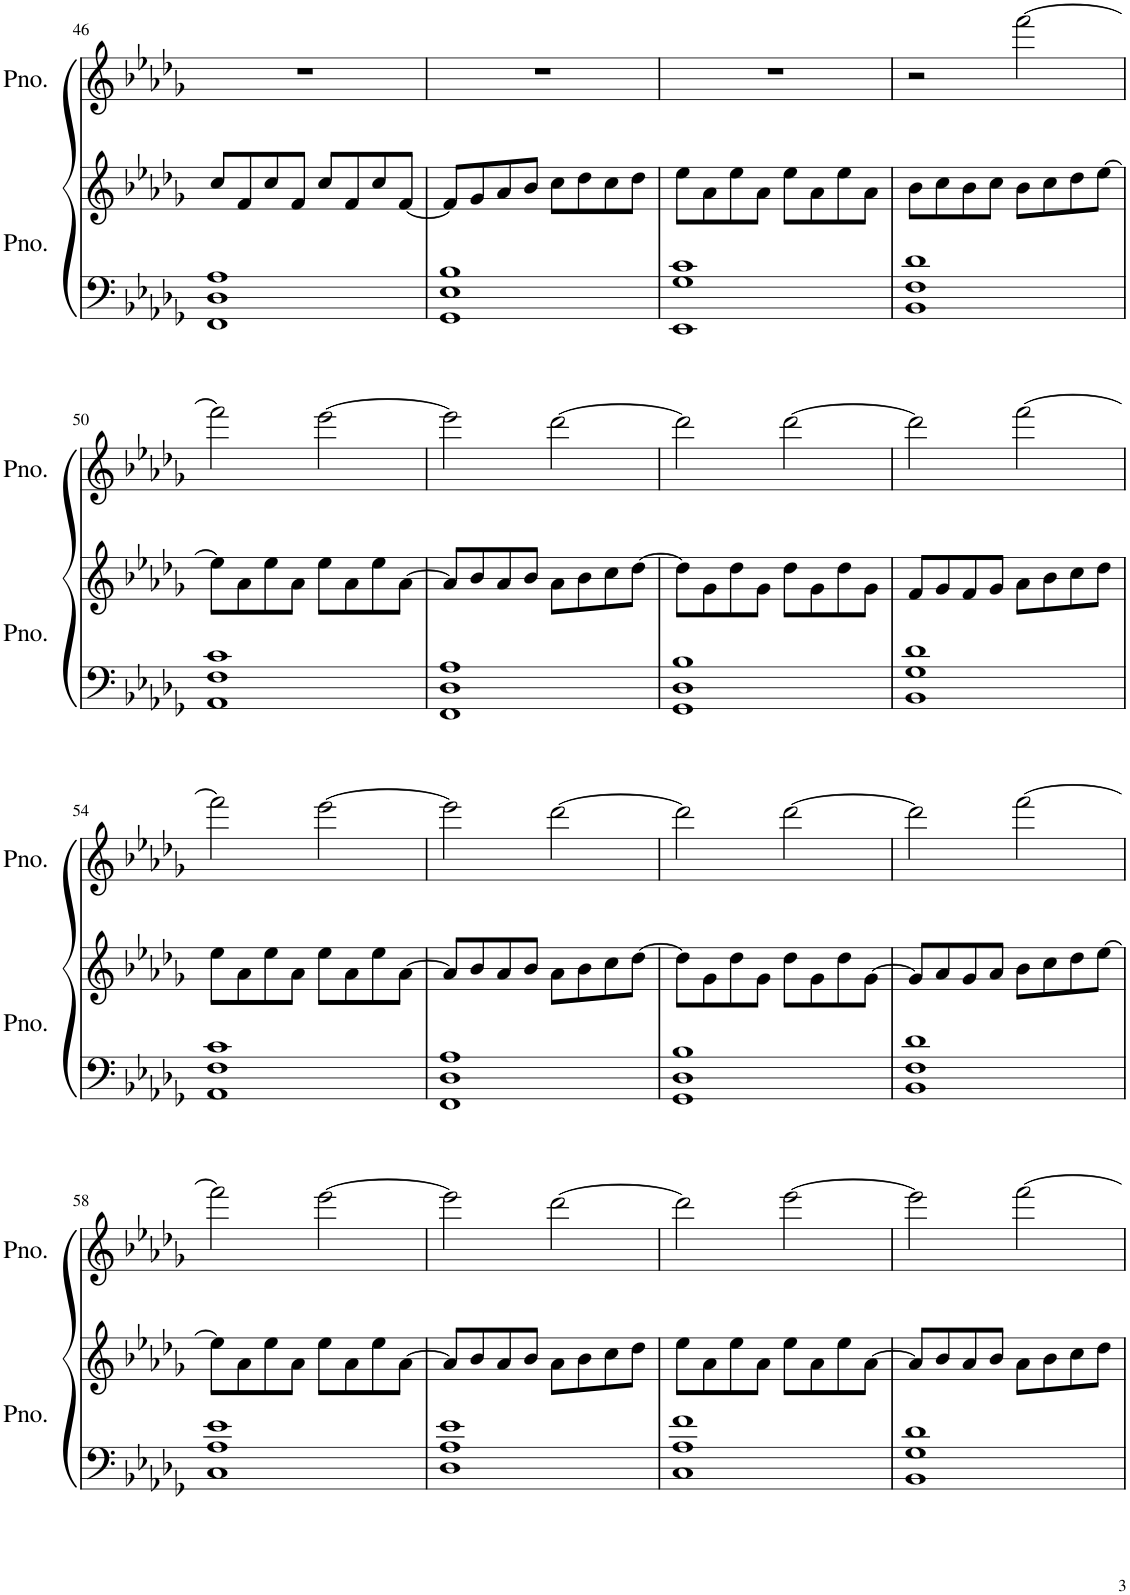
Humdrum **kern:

**kern	**kern	**kern
*part2	*part2	*part1
*staff3	*staff2	*staff1
*I"Piano	*	*I"Piano
*I'Pno.	*	*I'Pno.
!!LO:PB:g=z
*clefF4	*clefG2	*clefG2
*k[b-e-a-d-g-]	*k[b-e-a-d-g-]	*k[b-e-a-d-g-]
*M4/4	*M4/4	*M4/4
*met(c)	*met(c)	*met(c)
=46	=46	=46
1FF 1D- 1A-	8cc/L	1r
.	8f/	.
.	8cc/	.
.	8f/J	.
.	8cc/L	.
.	8f/	.
.	8cc/	.
.	[8f/J	.
=47	=47	=47
1GG- 1E- 1B-	8f/L]	1r
.	8g-/	.
.	8a-/	.
.	8b-/J	.
.	8cc\L	.
.	8dd-\	.
.	8cc\	.
.	8dd-\J	.
=48	=48	=48
1EE- 1G- 1c	8ee-\L	1r
.	8a-\	.
.	8ee-\	.
.	8a-\J	.
.	8ee-\L	.
.	8a-\	.
.	8ee-\	.
.	8a-\J	.
=49	=49	=49
1BB- 1F 1d-	8b-\L	2r
.	8cc\	.
.	8b-\	.
.	8cc\J	.
.	8b-\L	[2fff\
.	8cc\	.
.	8dd-\	.
.	[8ee-\J	.
!!LO:LB:g=z
=50	=50	=50
1AA- 1F 1c	8ee-\L]	2fff\]
.	8a-\	.
.	8ee-\	.
.	8a-\J	.
.	8ee-\L	[2eee-\
.	8a-\	.
.	8ee-\	.
.	[8a-\J	.
=51	=51	=51
1FF 1D- 1A-	8a-/L]	2eee-\]
.	8b-/	.
.	8a-/	.
.	8b-/J	.
.	8a-\L	[2ddd-\
.	8b-\	.
.	8cc\	.
.	[8dd-\J	.
=52	=52	=52
1GG- 1D- 1B-	8dd-\L]	2ddd-\]
.	8g-\	.
.	8dd-\	.
.	8g-\J	.
.	8dd-\L	[2ddd-\
.	8g-\	.
.	8dd-\	.
.	8g-\J	.
=53	=53	=53
1BB- 1G- 1d-	8f/L	2ddd-\]
.	8g-/	.
.	8f/	.
.	8g-/J	.
.	8a-\L	[2fff\
.	8b-\	.
.	8cc\	.
.	8dd-\J	.
!!LO:LB:g=z
=54	=54	=54
1AA- 1F 1c	8ee-\L	2fff\]
.	8a-\	.
.	8ee-\	.
.	8a-\J	.
.	8ee-\L	[2eee-\
.	8a-\	.
.	8ee-\	.
.	[8a-\J	.
=55	=55	=55
1FF 1D- 1A-	8a-/L]	2eee-\]
.	8b-/	.
.	8a-/	.
.	8b-/J	.
.	8a-\L	[2ddd-\
.	8b-\	.
.	8cc\	.
.	[8dd-\J	.
=56	=56	=56
1GG- 1D- 1B-	8dd-\L]	2ddd-\]
.	8g-\	.
.	8dd-\	.
.	8g-\J	.
.	8dd-\L	[2ddd-\
.	8g-\	.
.	8dd-\	.
.	[8g-\J	.
=57	=57	=57
1BB- 1F 1d-	8g-/L]	2ddd-\]
.	8a-/	.
.	8g-/	.
.	8a-/J	.
.	8b-\L	[2fff\
.	8cc\	.
.	8dd-\	.
.	[8ee-\J	.
!!LO:LB:g=z
=58	=58	=58
1C 1A- 1e-	8ee-\L]	2fff\]
.	8a-\	.
.	8ee-\	.
.	8a-\J	.
.	8ee-\L	[2eee-\
.	8a-\	.
.	8ee-\	.
.	[8a-\J	.
=59	=59	=59
1D- 1A- 1e-	8a-/L]	2eee-\]
.	8b-/	.
.	8a-/	.
.	8b-/J	.
.	8a-\L	[2ddd-\
.	8b-\	.
.	8cc\	.
.	8dd-\J	.
=60	=60	=60
1C 1A- 1f	8ee-\L	2ddd-\]
.	8a-\	.
.	8ee-\	.
.	8a-\J	.
.	8ee-\L	[2eee-\
.	8a-\	.
.	8ee-\	.
.	[8a-\J	.
=61	=61	=61
1BB- 1G- 1d-	8a-/L]	2eee-\]
.	8b-/	.
.	8a-/	.
.	8b-/J	.
.	8a-\L	[2fff\
.	8b-\	.
.	8cc\	.
.	8dd-\J	.
=	=	=
*-	*-	*-
